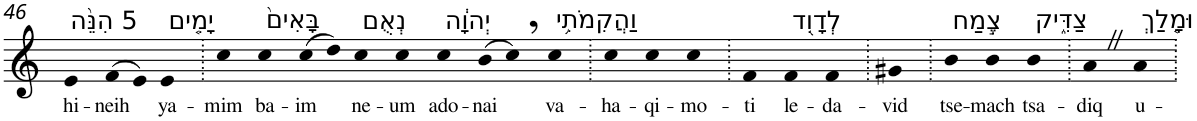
**kern	**text
*part1	*part1
*staff1	*staff1
*I"Piano	*
*I'Pno	*
!!LO:PB:g=z
*clefG2	*
*k[]	*
=46	=46
!LO:TX:a:t=5 הִנֵּ֨ה	!
!	!LO:LY:b
4e	hi-
!	!LO:LY:b
(>8f	-neih
8e)	.
!LO:TX:a:t=יָמִ֤ים	!
!	!LO:LY:b
4e	ya-
=47.	=47.
!	!LO:LY:b
4cc	-mim
!LO:TX:a:t=בָּאִים֙	!
!	!LO:LY:b
4cc	ba-
!	!LO:LY:b
(>8cc	-im
8dd)	.
!LO:TX:a:t=נְאֻם	!
!	!LO:LY:b
4cc	ne-
!	!LO:LY:b
4cc	-um
!LO:TX:a:t=יְהוָ֔ה	!
!	!LO:LY:b
4cc	ado-
!	!LO:LY:b
(>8b	-nai
8cc,)	.
!LO:TX:a:t=וַהֲקִמֹתִ֥י	!
!	!LO:LY:b
4cc	va-
=48.	=48.
!	!LO:LY:b
4cc	-ha-
!	!LO:LY:b
4cc	-qi-
!	!LO:LY:b
4cc	-mo-
=49.	=49.
!	!LO:LY:b
4f	-ti
!LO:TX:a:t=לְדָוִ֖ד	!
!	!LO:LY:b
4f	le-
!	!LO:LY:b
4f	-da-
=50.	=50.
!	!LO:LY:b
4g#X	-vid
=51.	=51.
!LO:TX:a:t=צֶ֣מַח	!
!	!LO:LY:b
4b	tse-
!	!LO:LY:b
4b	-mach
!LO:TX:a:t=צַדִּ֑יק	!
!	!LO:LY:b
4b	tsa-
=52.	=52.
!	!LO:LY:b
4aZ	-diq
!LO:TX:a:t=וּמָ֤לַךְ	!
!	!LO:LY:b
4a	u-
=.	=.
*-	*-
